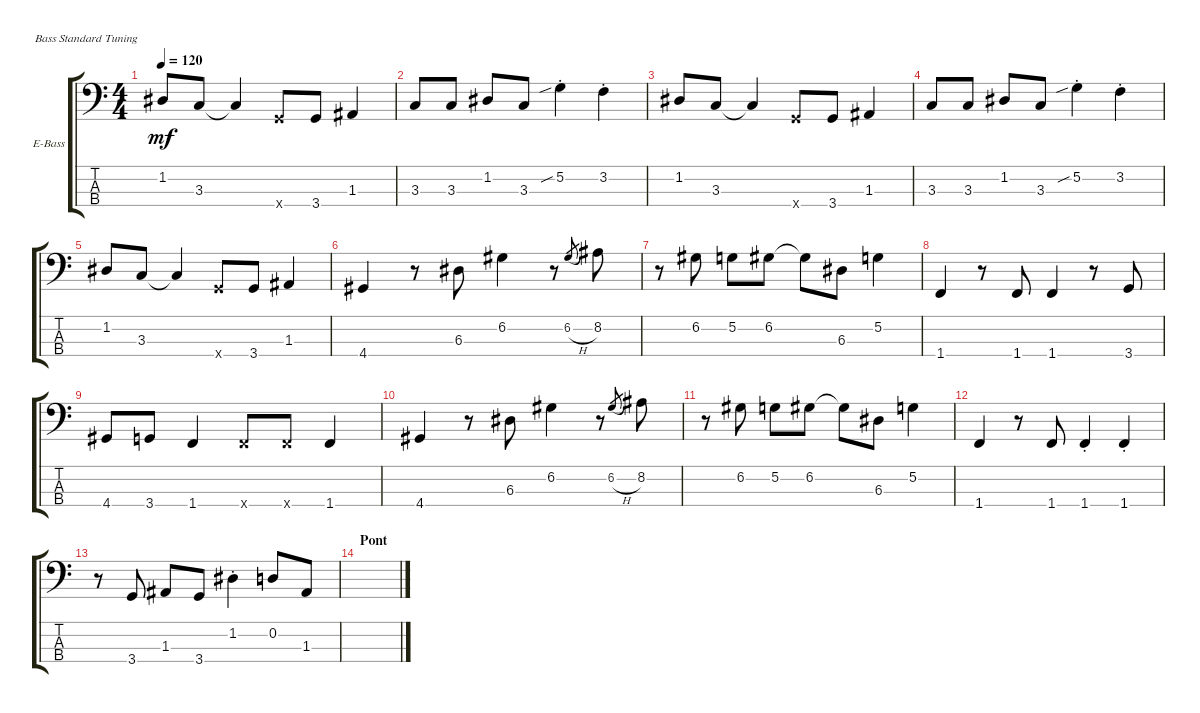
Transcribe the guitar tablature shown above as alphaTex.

\defaultSystemsLayout 4
\bracketExtendMode groupsimilarinstruments
\firstSystemTrackNameOrientation horizontal
\otherSystemsTrackNameOrientation horizontal
\track ("Electric Bass" "E-Bass") {multiBarRest instrument electricbassfinger}
\staff {score tabs}
\tuning (G2 D2 A1 E1)
\ts (4 4)
\tempo 120
\clef f4
\ks c
1.2.8{dy mf} 3.3.8 3.3{t}.4 3.4{x}.8 3.4.8 1.3.4 |
3.3.8 3.3.8 1.2.8 3.3.8 5.2{sib st}.4 3.2{st}.4 |
1.2.8 3.3.8 3.3{t}.4 3.4{x}.8 3.4.8 1.3.4 |
3.3.8 3.3.8 1.2.8 3.3.8 5.2{sib st}.4 3.2{st}.4 |
1.2.8 3.3.8 3.3{t}.4 3.4{x}.8 3.4.8 1.3.4 |
4.4.4 r.8 6.3.8 6.2.4 r.8 6.2{h}.8{gr} 8.2.8 |
r.8 6.2.8 5.2.8 6.2.8 6.2{t}.8 6.3.8 5.2.4 |
1.4.4 r.8 1.4.8 1.4.4 r.8 3.4.8 |
4.4.8 3.4.8 1.4.4 1.4{x}.8 1.4{x}.8 1.4.4 |
4.4.4 r.8 6.3.8 6.2.4 r.8 6.2{h}.8{gr} 8.2.8 |
r.8 6.2.8 5.2.8 6.2.8 6.2{t}.8 6.3.8 5.2.4 |
1.4.4 r.8 1.4.8 1.4{st}.4 1.4{st}.4 |
r.8 3.4.8 1.3.8 3.4.8 1.2{st}.4 0.2.8 1.3.8 |
\section ("" "Pont")
